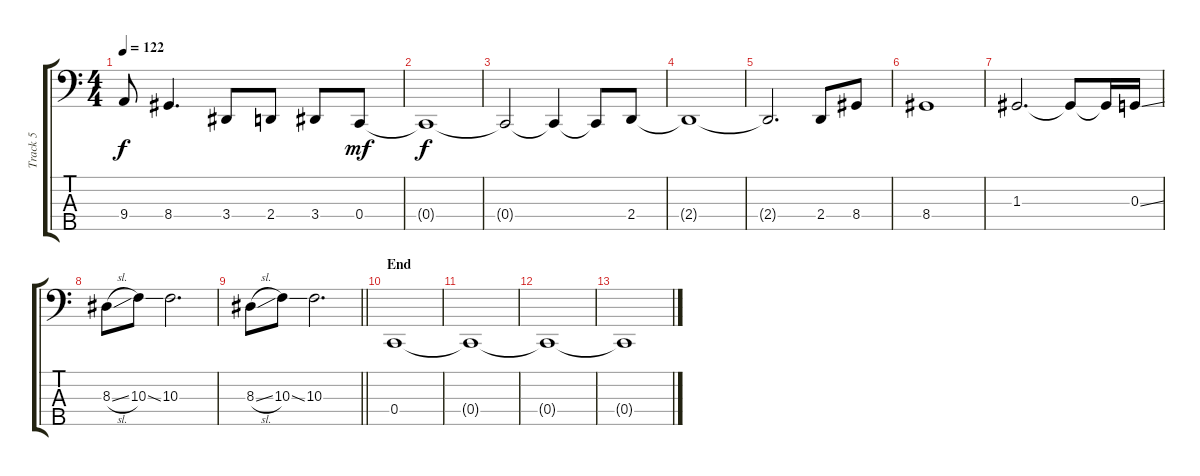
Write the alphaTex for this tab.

\track ("Track 5" "Track 5") {instrument electricbasspick}
\staff {score tabs}
\tuning (F2 C2 G1 C1 A0) {hide}
\ts (4 4)
\tempo 122
\clef f4
\ks c
9.4.8{dy f} 8.4.4{d} 3.4.8 2.4.8 3.4.8 0.4.8{dy mf} |
0.4{t}.1{dy f} |
0.4{t}.2 0.4{t}.4 0.4{t}.8 2.4.8 |
2.4{t}.1 |
2.4{t}.2{d} 2.4.8 8.4.8 |
8.4.1 |
1.3.2{d} 1.3{t}.8 1.3{t}.16 0.3{ss}.16 |
8.3{sl}.8 10.3{ss}.8 10.3.2{d} |
\barLineRight lightlight
8.3{sl}.8 10.3{ss}.8 10.3.2{d} |
\section ("" "End")
0.4.1 |
0.4{t}.1 |
0.4{t}.1 |
0.4{t}.1
